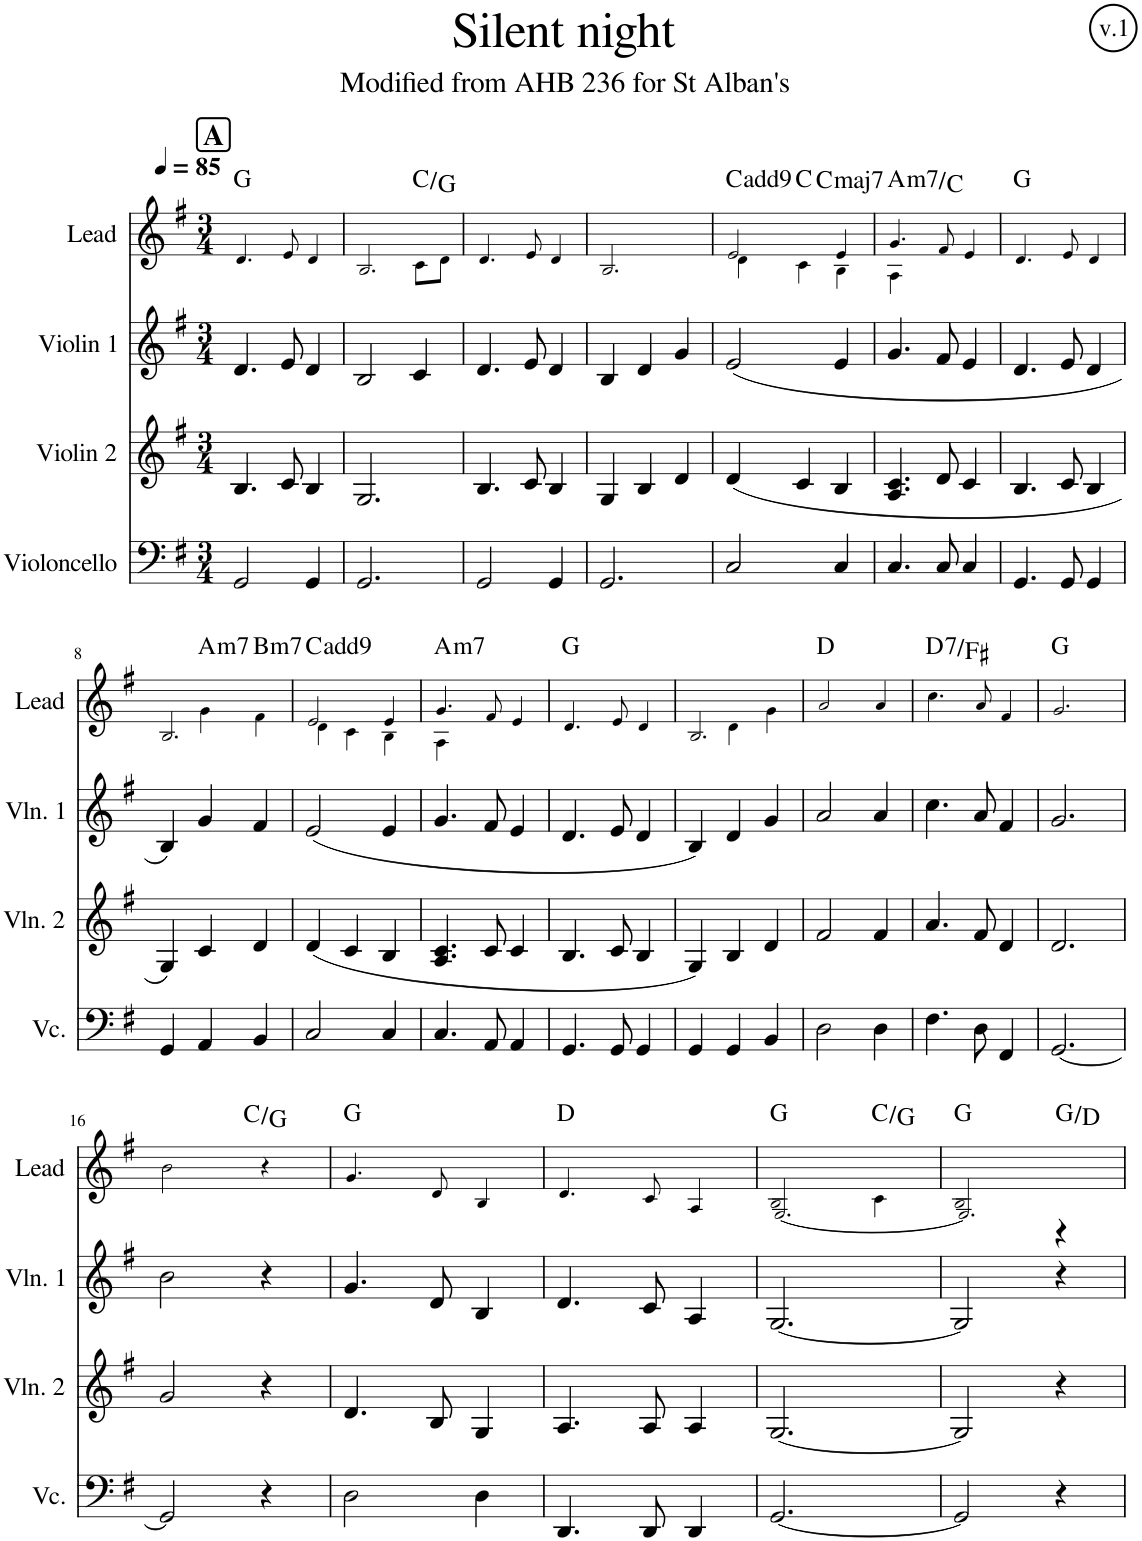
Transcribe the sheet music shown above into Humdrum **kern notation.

**kern	**kern	**kern	**kern	**harte
*part4	*part3	*part2	*part1	*part1
*staff4	*staff3	*staff2	*staff1	*
*I"Violoncello	*I"Violin 2	*I"Violin 1	*I"Lead	*
*I'Vc.	*I'Vln. 2	*I'Vln. 1	*I'Lead	*
*clefF4	*clefG2	*clefG2	*clefG2	*
*k[f#]	*k[f#]	*k[f#]	*k[f#]	*
*M3/4	*M3/4	*M3/4	*M3/4	*
*MM85	*MM85	*MM85	*MM85	*
!!LO:REH:place=s1:a:B:cj:fs=14:t=A
=1	=1	=1	=1	=1
2GG/	4.B/	4.d/	4.d!/	G:maj
.	8c/	8e/	8e!/	.
4GG/	4B/	4d/	4d!/	.
=2	=2	=2	=2	=2
*	*	*	*^	*
2.GG/	2.G/	2B/	2.B!/	2ryy	.
.	.	4c/	.	8c!\L	C:maj/5
.	.	.	.	8d!\J	.
*	*	*	*v	*v	*
=3	=3	=3	=3	=3
2GG/	4.B/	4.d/	4.d!/	.
.	8c/	8e/	8e!/	.
4GG/	4B/	4d/	4d!/	.
=4	=4	=4	=4	=4
2.GG/	4G/	4B/	2.B!/	.
.	4B/	4d/	.	.
.	4d/	4g/	.	.
=5	=5	=5	=5	=5
*	*	*	*^	*
2C/	(<4d/	(<2e/	2e!/	4d!\	C:maj(9)
.	4c/	.	.	4c!\	C:maj
!	!	!	!	!	!LO:H:kt=maj7
4C/	4B/	4e/	4e!/	4B!\	C:maj7
=6	=6	=6	=6	=6	=6
!	!	!	!	!	!LO:H:kt=m7
4.C/	4.A/ 4.c/	4.g/	4.g!/	4A!\	A:min7/b3
.	.	.	.	2ryy	.
8C/	8d/	8f#/	8f#!/	.	.
4C/	4c/	4e/	4e!/	.	.
*	*	*	*v	*v	*
=7	=7	=7	=7	=7
4.GG/	4.B/	4.d/	4.d!/	G:maj
8GG/	8c/	8e/	8e!/	.
4GG/	4B/	4d/	4d!/	.
!!LO:LB:g=z
=8	=8	=8	=8	=8
*	*	*	*^	*
4GG/	4G/)	4B/)	2.B!/	4ryy	.
!	!	!	!	!	!LO:H:kt=m7
4AA/	4c/	4g/	.	4g!\	A:min7
!	!	!	!	!	!LO:H:kt=m7
4BB/	4d/	4f#/	.	4f#!\	B:min7
=9	=9	=9	=9	=9	=9
2C/	(<4d/	(<2e/	2e!/	4d!\	C:maj(9)
.	4c/	.	.	4c!\	.
4C/	4B/	4e/	4e!/	4B!\	.
=10	=10	=10	=10	=10	=10
!	!	!	!	!	!LO:H:kt=m7
4.C/	4.A/ 4.c/	4.g/	4.g!/	4A!\	A:min7
.	.	.	.	2ryy	.
8AA/	8c/	8f#/	8f#!/	.	.
4AA/	4c/	4e/	4e!/	.	.
*	*	*	*v	*v	*
=11	=11	=11	=11	=11
4.GG/	4.B/	4.d/	4.d!/	G:maj
8GG/	8c/	8e/	8e!/	.
4GG/	4B/	4d/	4d!/	.
=12	=12	=12	=12	=12
*	*	*	*^	*
4GG/	4G/)	4B/)	2.B!/	4ryy	.
4GG/	4B/	4d/	.	4d!\	.
4BB/	4d/	4g/	.	4g!\	.
*	*	*	*v	*v	*
=13	=13	=13	=13	=13
2D\	2f#/	2a/	2a!/	D:maj
4D\	4f#/	4a/	4a!/	.
=14	=14	=14	=14	=14
!	!	!	!	!LO:H:kt=7
4.F#\	4.a/	4.cc\	4.cc!\	D:7/3
8D\	8f#/	8a/	8a!/	.
4FF#/	4d/	4f#/	4f#!/	.
=15	=15	=15	=15	=15
[2.GG/	2.d/	2.g/	2.g!/	G:maj
!!LO:LB:g=z
=16	=16	=16	=16	=16
2GG/]	2g/	2b\	2b!\	.
4r	4r	4r	4r	C:maj/5
=17	=17	=17	=17	=17
2D\	4.d/	4.g/	4.g!/	G:maj
.	8B/	8d/	8d!/	.
4D\	4G/	4B/	4B!/	.
=18	=18	=18	=18	=18
4.DD/	4.A/	4.d/	4.d!/	D:maj
8DD/	8A/	8c/	8c!/	.
4DD/	4A/	4A/	4A!/	.
=19	=19	=19	=19	=19
*	*	*	*^	*
[2.GG/	[2.G/	[2.G/	[<2.G!/	2B!	G:maj
.	.	.	.	4c!\	C:maj/5
=20	=20	=20	=20	=20	=20
2GG/]	2G/]	2G/]	2.G!/]	2B!	G:maj
4r	4r	4r	.	4r	G:maj/5
*	*	*	*v	*v	*
=	=	=	=	=
*-	*-	*-	*-	*-
